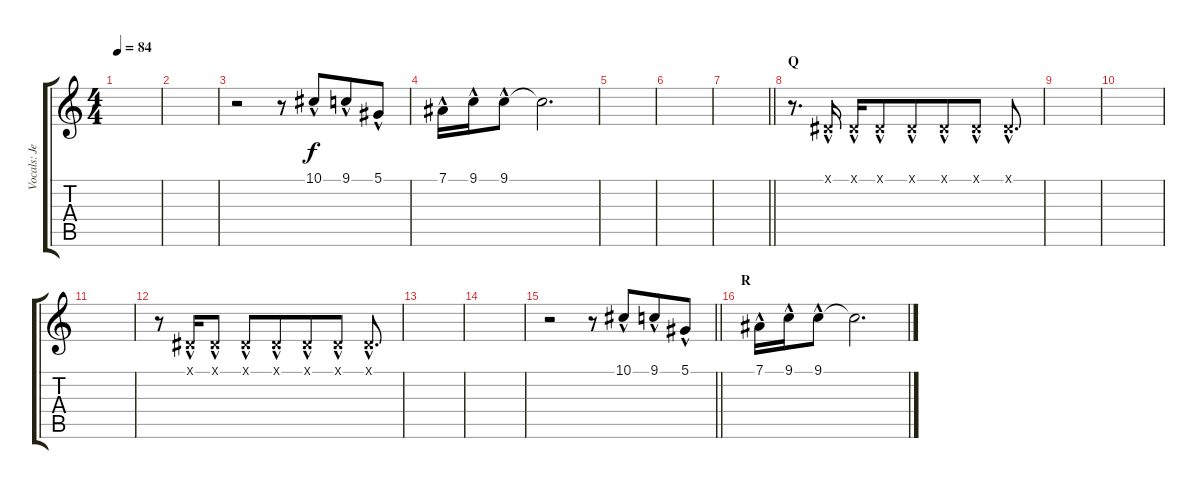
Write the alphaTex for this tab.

\track ("Vocals: Jeff" "Vocals: Je") {instrument lead2sawtooth}
\staff {score tabs}
\tuning (Eb4 Bb3 Gb3 Db3 Ab2 Eb2) {hide}
\ts (4 4)
\tempo 84
\clef g2
\ks c
|
|
r.2 r.8 10.1{hac}.8{beam merge} 9.1{hac}.8 5.1{hac}.8 |
7.1{hac}.16 9.1{hac}.16 9.1{hac}.8 9.1{t}.2{d} |
|
|
\barLineRight lightlight
|
\section ("" "Q")
r.8{d} 0.1{hac x}.16 0.1{hac x}.16 0.1{hac x}.8 0.1{hac x}.8{beam merge} 0.1{hac x}.8 0.1{hac x}.8 0.1{hac x}.8{d} |
|
|
|
r.8 0.1{hac x}.16 0.1{hac x}.8 0.1{hac x}.8 0.1{hac x}.8{beam merge} 0.1{hac x}.8 0.1{hac x}.8 0.1{hac x}.8{d} |
|
|
\barLineRight lightlight
r.2 r.8 10.1{hac}.8{beam merge} 9.1{hac}.8 5.1{hac}.8 |
\section ("" "R")
7.1{hac}.16 9.1{hac}.16 9.1{hac}.8 9.1{t}.2{d}
